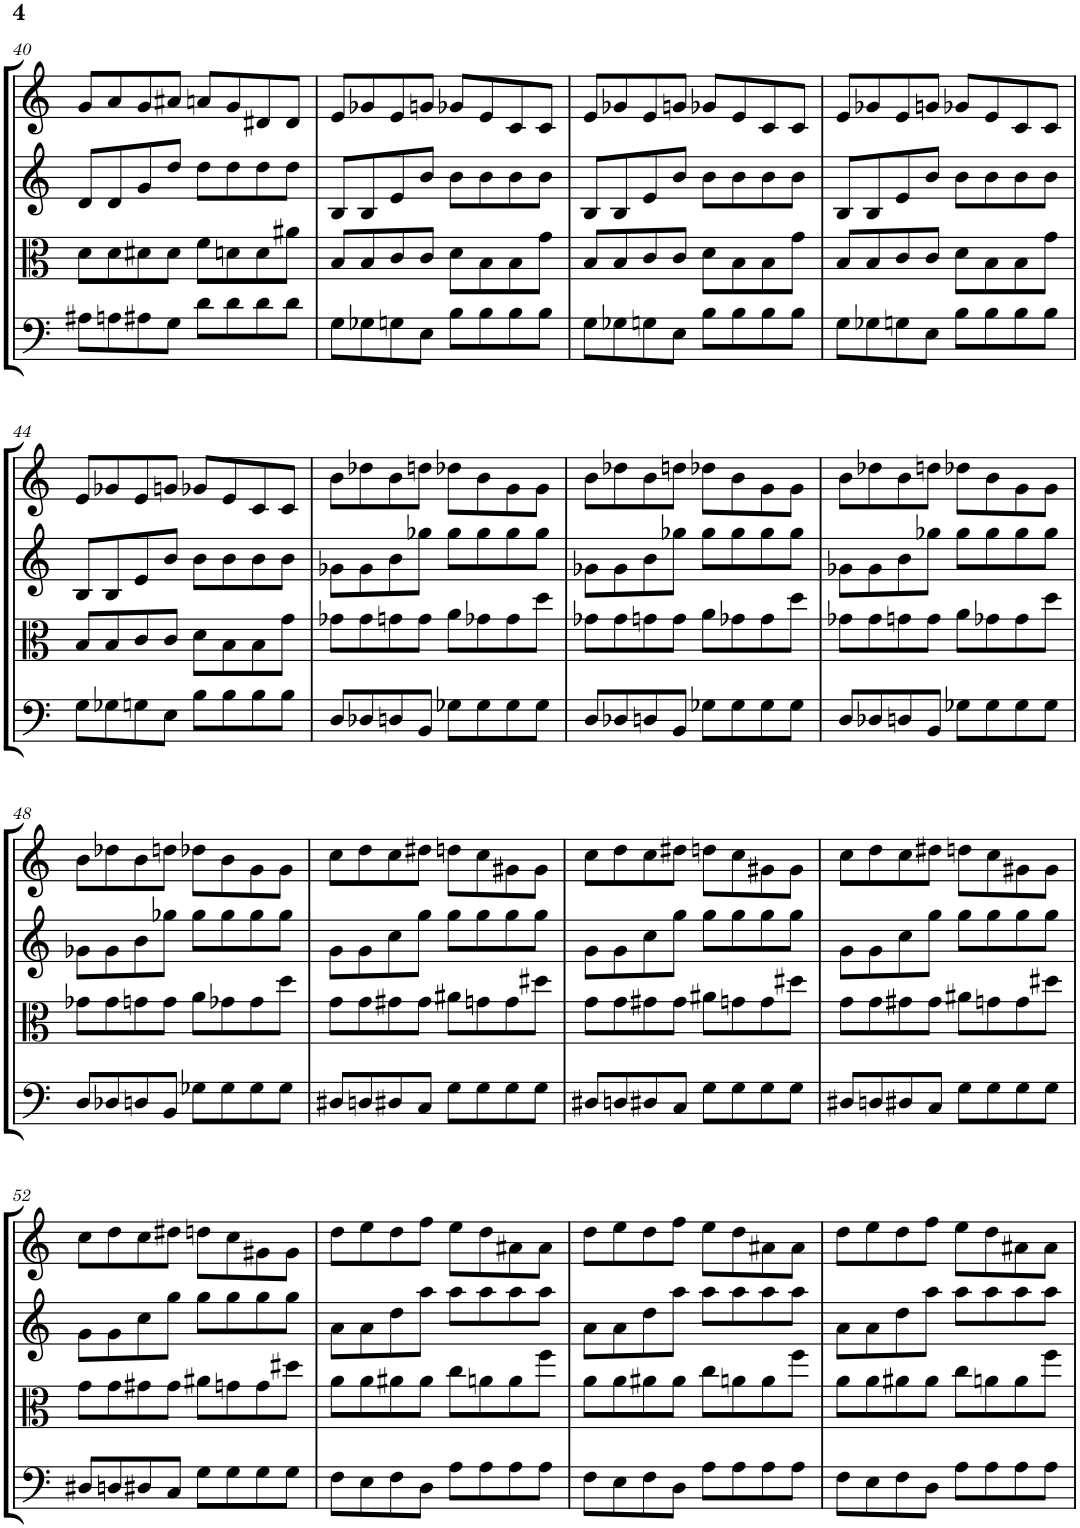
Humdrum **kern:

**kern	**kern	**kern	**kern
*part4	*part3	*part2	*part1
*staff4	*staff3	*staff2	*staff1
*I"Violoncello	*I"Viola	*I"Violin II	*I"Violin I
*I'Vc	*I'Vla	*I'Vln	*I'Vln
!!LO:PB:g=z
*clefF4	*clefC3	*clefG2	*clefG2
*k[]	*k[]	*k[]	*k[]
*M4/4	*M4/4	*M4/4	*M4/4
=40	=40	=40	=40
8A#X\L	8d\L	8d/L	8g/L
8An\	8d\	8d/	8a/
8A#X\	8d#X\	8g/	8g/
8G\J	8d#\J	8dd/J	8a#X/J
8d\L	8f\L	8dd\L	8an/L
8d\	8dn\	8dd\	8g/
8d\	8d\	8dd\	8d#X/
8d\J	8a#X\J	8dd\J	8d#/J
=41	=41	=41	=41
8G\L	8B/L	8B/L	8e/L
8G-X\	8B/	8B/	8g-X/
8Gn\	8c/	8e/	8e/
8E\J	8c/J	8b/J	8gn/J
8B\L	8d\L	8b\L	8g-X/L
8B\	8B\	8b\	8e/
8B\	8B\	8b\	8c/
8B\J	8g\J	8b\J	8c/J
=42	=42	=42	=42
8G\L	8B/L	8B/L	8e/L
8G-X\	8B/	8B/	8g-X/
8Gn\	8c/	8e/	8e/
8E\J	8c/J	8b/J	8gn/J
8B\L	8d\L	8b\L	8g-X/L
8B\	8B\	8b\	8e/
8B\	8B\	8b\	8c/
8B\J	8g\J	8b\J	8c/J
=43	=43	=43	=43
8G\L	8B/L	8B/L	8e/L
8G-X\	8B/	8B/	8g-X/
8Gn\	8c/	8e/	8e/
8E\J	8c/J	8b/J	8gn/J
8B\L	8d\L	8b\L	8g-X/L
8B\	8B\	8b\	8e/
8B\	8B\	8b\	8c/
8B\J	8g\J	8b\J	8c/J
!!LO:LB:g=z
=44	=44	=44	=44
8G\L	8B/L	8B/L	8e/L
8G-X\	8B/	8B/	8g-X/
8Gn\	8c/	8e/	8e/
8E\J	8c/J	8b/J	8gn/J
8B\L	8d\L	8b\L	8g-X/L
8B\	8B\	8b\	8e/
8B\	8B\	8b\	8c/
8B\J	8g\J	8b\J	8c/J
=45	=45	=45	=45
8D/L	8g-X\L	8g-X\L	8b\L
8D-X/	8g-\	8g-\	8dd-X\
8Dn/	8gn\	8b\	8b\
8BB/J	8g\J	8gg-X\J	8ddn\J
8G-X\L	8a\L	8gg-\L	8dd-X\L
8G-\	8g-X\	8gg-\	8b\
8G-\	8g-\	8gg-\	8g\
8G-\J	8dd\J	8gg-\J	8g\J
=46	=46	=46	=46
8D/L	8g-X\L	8g-X\L	8b\L
8D-X/	8g-\	8g-\	8dd-X\
8Dn/	8gn\	8b\	8b\
8BB/J	8g\J	8gg-X\J	8ddn\J
8G-X\L	8a\L	8gg-\L	8dd-X\L
8G-\	8g-X\	8gg-\	8b\
8G-\	8g-\	8gg-\	8g\
8G-\J	8dd\J	8gg-\J	8g\J
=47	=47	=47	=47
8D/L	8g-X\L	8g-X\L	8b\L
8D-X/	8g-\	8g-\	8dd-X\
8Dn/	8gn\	8b\	8b\
8BB/J	8g\J	8gg-X\J	8ddn\J
8G-X\L	8a\L	8gg-\L	8dd-X\L
8G-\	8g-X\	8gg-\	8b\
8G-\	8g-\	8gg-\	8g\
8G-\J	8dd\J	8gg-\J	8g\J
!!LO:LB:g=z
=48	=48	=48	=48
8D/L	8g-X\L	8g-X\L	8b\L
8D-X/	8g-\	8g-\	8dd-X\
8Dn/	8gn\	8b\	8b\
8BB/J	8g\J	8gg-X\J	8ddn\J
8G-X\L	8a\L	8gg-\L	8dd-X\L
8G-\	8g-X\	8gg-\	8b\
8G-\	8g-\	8gg-\	8g\
8G-\J	8dd\J	8gg-\J	8g\J
=49	=49	=49	=49
8D#X/L	8g\L	8g\L	8cc\L
8Dn/	8g\	8g\	8dd\
8D#X/	8g#X\	8cc\	8cc\
8C/J	8g#\J	8gg\J	8dd#X\J
8G\L	8a#X\L	8gg\L	8ddn\L
8G\	8gn\	8gg\	8cc\
8G\	8g\	8gg\	8g#X\
8G\J	8dd#X\J	8gg\J	8g#\J
=50	=50	=50	=50
8D#X/L	8g\L	8g\L	8cc\L
8Dn/	8g\	8g\	8dd\
8D#X/	8g#X\	8cc\	8cc\
8C/J	8g#\J	8gg\J	8dd#X\J
8G\L	8a#X\L	8gg\L	8ddn\L
8G\	8gn\	8gg\	8cc\
8G\	8g\	8gg\	8g#X\
8G\J	8dd#X\J	8gg\J	8g#\J
=51	=51	=51	=51
8D#X/L	8g\L	8g\L	8cc\L
8Dn/	8g\	8g\	8dd\
8D#X/	8g#X\	8cc\	8cc\
8C/J	8g#\J	8gg\J	8dd#X\J
8G\L	8a#X\L	8gg\L	8ddn\L
8G\	8gn\	8gg\	8cc\
8G\	8g\	8gg\	8g#X\
8G\J	8dd#X\J	8gg\J	8g#\J
!!LO:LB:g=z
=52	=52	=52	=52
8D#X/L	8g\L	8g\L	8cc\L
8Dn/	8g\	8g\	8dd\
8D#X/	8g#X\	8cc\	8cc\
8C/J	8g#\J	8gg\J	8dd#X\J
8G\L	8a#X\L	8gg\L	8ddn\L
8G\	8gn\	8gg\	8cc\
8G\	8g\	8gg\	8g#X\
8G\J	8dd#X\J	8gg\J	8g#\J
=53	=53	=53	=53
8F\L	8a\L	8a\L	8dd\L
8E\	8a\	8a\	8ee\
8F\	8a#X\	8dd\	8dd\
8D\J	8a#\J	8aa\J	8ff\J
8A\L	8cc\L	8aa\L	8ee\L
8A\	8an\	8aa\	8dd\
8A\	8a\	8aa\	8a#X\
8A\J	8ff\J	8aa\J	8a#\J
=54	=54	=54	=54
8F\L	8a\L	8a\L	8dd\L
8E\	8a\	8a\	8ee\
8F\	8a#X\	8dd\	8dd\
8D\J	8a#\J	8aa\J	8ff\J
8A\L	8cc\L	8aa\L	8ee\L
8A\	8an\	8aa\	8dd\
8A\	8a\	8aa\	8a#X\
8A\J	8ff\J	8aa\J	8a#\J
=55	=55	=55	=55
8F\L	8a\L	8a\L	8dd\L
8E\	8a\	8a\	8ee\
8F\	8a#X\	8dd\	8dd\
8D\J	8a#\J	8aa\J	8ff\J
8A\L	8cc\L	8aa\L	8ee\L
8A\	8an\	8aa\	8dd\
8A\	8a\	8aa\	8a#X\
8A\J	8ff\J	8aa\J	8a#\J
=	=	=	=
*-	*-	*-	*-
